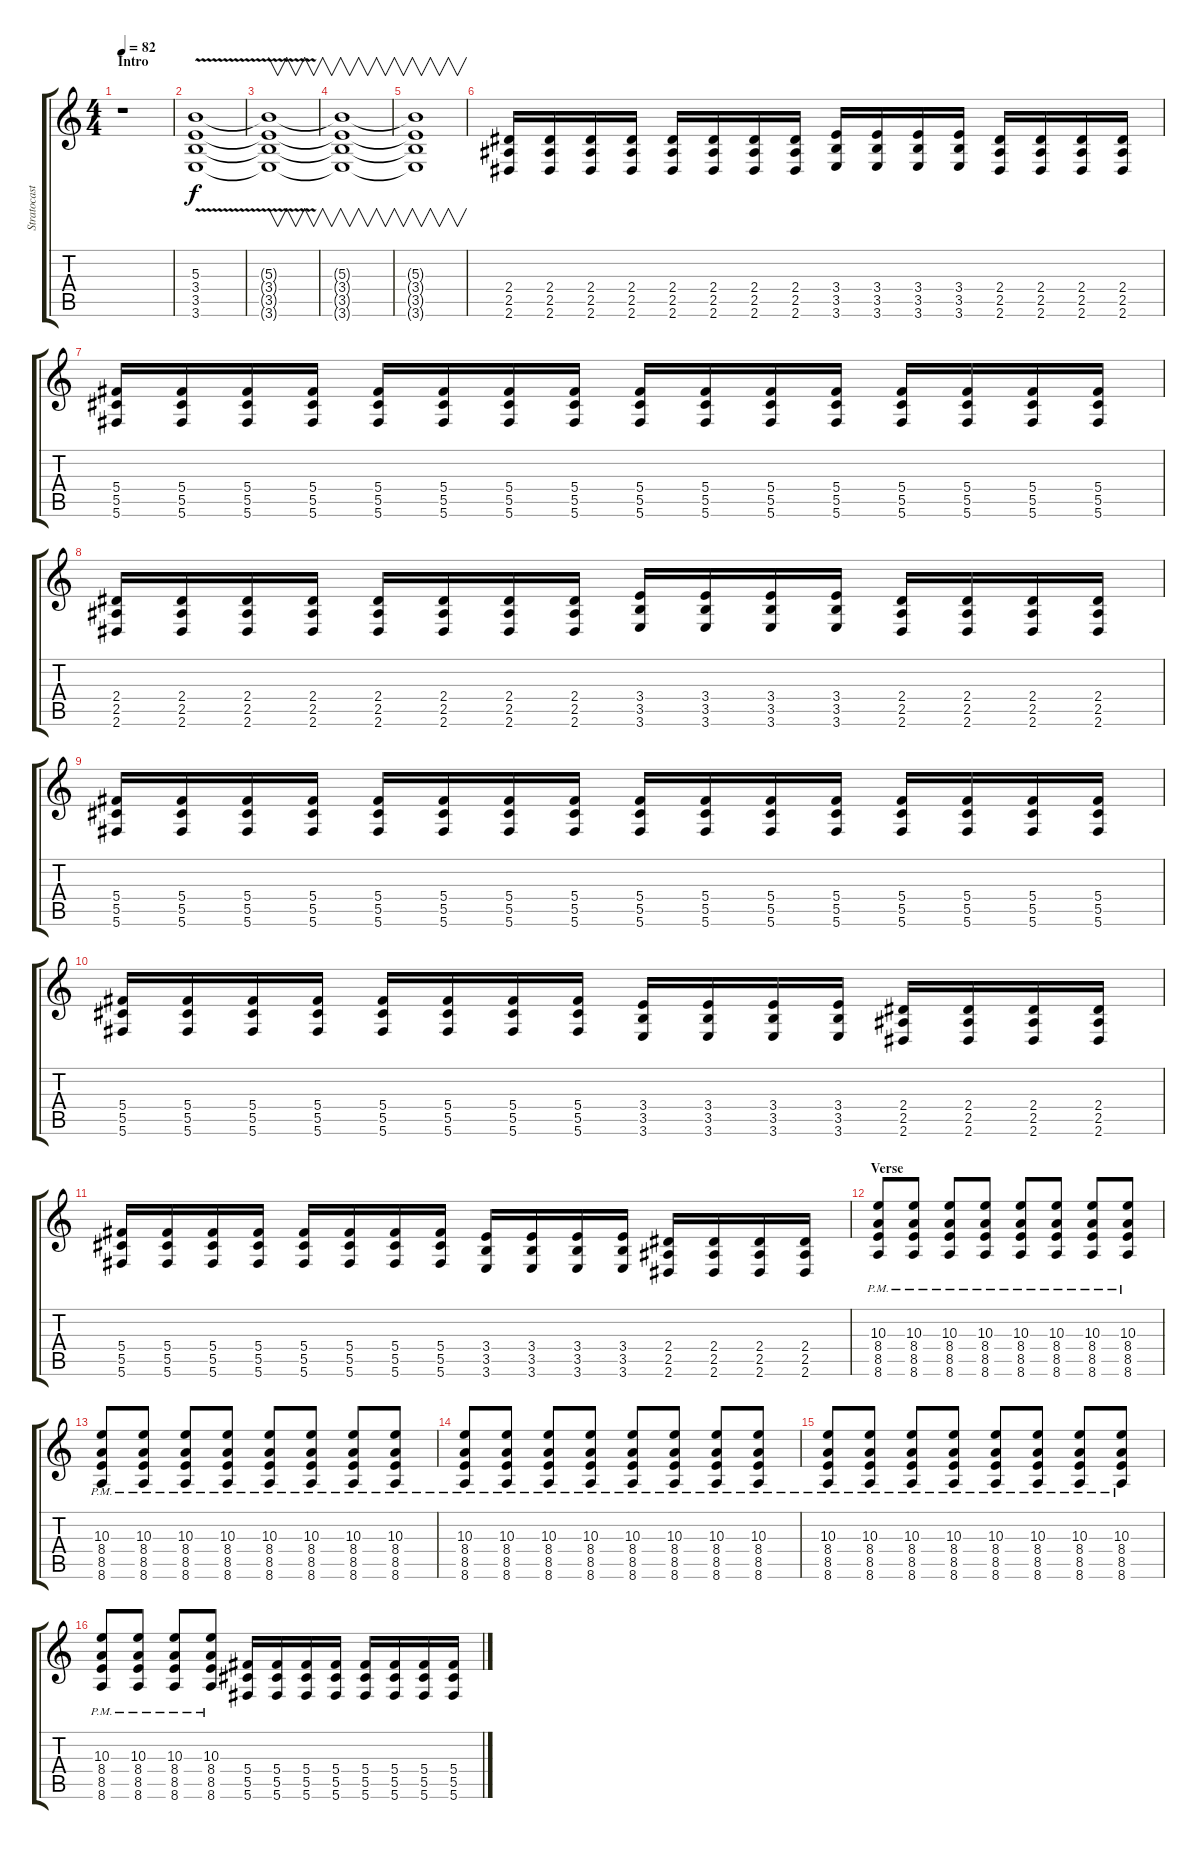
\track ("Stratocaster" "Stratocast") {instrument distortionguitar}
\staff {score tabs}
\tuning (Eb4 Bb3 Gb3 Db3 Ab2 Db2) {hide}
\ts (4 4)
\section ("" "Intro")
\tempo 82
\clef g2
\ks c
r.1{dy f instrument distortionguitar} |
(5.3{v} 3.4{v} 3.5{v} 3.6{v}).1 |
(5.3{t} 3.4{t} 3.5{t} 3.6{t}).1{v} |
(5.3{t} 3.4{t} 3.5{t} 3.6{t}).1{v} |
(5.3{t} 3.4{t} 3.5{t} 3.6{t}).1{v} |
(2.4 2.5 2.6).16 (2.4 2.5 2.6).16 (2.4 2.5 2.6).16 (2.4 2.5 2.6).16 (2.4 2.5 2.6).16 (2.4 2.5 2.6).16 (2.4 2.5 2.6).16 (2.4 2.5 2.6).16 (3.4 3.5 3.6).16 (3.4 3.5 3.6).16 (3.4 3.5 3.6).16 (3.4 3.5 3.6).16 (2.4 2.5 2.6).16 (2.4 2.5 2.6).16 (2.4 2.5 2.6).16 (2.4 2.5 2.6).16 |
(5.4 5.5 5.6).16 (5.4 5.5 5.6).16 (5.4 5.5 5.6).16 (5.4 5.5 5.6).16 (5.4 5.5 5.6).16 (5.4 5.5 5.6).16 (5.4 5.5 5.6).16 (5.4 5.5 5.6).16 (5.4 5.5 5.6).16 (5.4 5.5 5.6).16 (5.4 5.5 5.6).16 (5.4 5.5 5.6).16 (5.4 5.5 5.6).16 (5.4 5.5 5.6).16 (5.4 5.5 5.6).16 (5.4 5.5 5.6).16 |
(2.4 2.5 2.6).16 (2.4 2.5 2.6).16 (2.4 2.5 2.6).16 (2.4 2.5 2.6).16 (2.4 2.5 2.6).16 (2.4 2.5 2.6).16 (2.4 2.5 2.6).16 (2.4 2.5 2.6).16 (3.4 3.5 3.6).16 (3.4 3.5 3.6).16 (3.4 3.5 3.6).16 (3.4 3.5 3.6).16 (2.4 2.5 2.6).16 (2.4 2.5 2.6).16 (2.4 2.5 2.6).16 (2.4 2.5 2.6).16 |
(5.4 5.5 5.6).16 (5.4 5.5 5.6).16 (5.4 5.5 5.6).16 (5.4 5.5 5.6).16 (5.4 5.5 5.6).16 (5.4 5.5 5.6).16 (5.4 5.5 5.6).16 (5.4 5.5 5.6).16 (5.4 5.5 5.6).16 (5.4 5.5 5.6).16 (5.4 5.5 5.6).16 (5.4 5.5 5.6).16 (5.4 5.5 5.6).16 (5.4 5.5 5.6).16 (5.4 5.5 5.6).16 (5.4 5.5 5.6).16 |
(5.4 5.5 5.6).16 (5.4 5.5 5.6).16 (5.4 5.5 5.6).16 (5.4 5.5 5.6).16 (5.4 5.5 5.6).16 (5.4 5.5 5.6).16 (5.4 5.5 5.6).16 (5.4 5.5 5.6).16 (3.4 3.5 3.6).16 (3.4 3.5 3.6).16 (3.4 3.5 3.6).16 (3.4 3.5 3.6).16 (2.4 2.5 2.6).16 (2.4 2.5 2.6).16 (2.4 2.5 2.6).16 (2.4 2.5 2.6).16 |
(5.4 5.5 5.6).16 (5.4 5.5 5.6).16 (5.4 5.5 5.6).16 (5.4 5.5 5.6).16 (5.4 5.5 5.6).16 (5.4 5.5 5.6).16 (5.4 5.5 5.6).16 (5.4 5.5 5.6).16 (3.4 3.5 3.6).16 (3.4 3.5 3.6).16 (3.4 3.5 3.6).16 (3.4 3.5 3.6).16 (2.4 2.5 2.6).16 (2.4 2.5 2.6).16 (2.4 2.5 2.6).16 (2.4 2.5 2.6).16 |
\section ("" "Verse")
(10.3{pm} 8.4{pm} 8.5{pm} 8.6{pm}).8 (10.3{pm} 8.4{pm} 8.5{pm} 8.6{pm}).8 (10.3{pm} 8.4{pm} 8.5{pm} 8.6{pm}).8 (10.3{pm} 8.4{pm} 8.5{pm} 8.6{pm}).8 (10.3{pm} 8.4{pm} 8.5{pm} 8.6{pm}).8 (10.3{pm} 8.4{pm} 8.5{pm} 8.6{pm}).8 (10.3{pm} 8.4{pm} 8.5{pm} 8.6{pm}).8 (10.3{pm} 8.4{pm} 8.5{pm} 8.6{pm}).8 |
(10.3{pm} 8.4{pm} 8.5{pm} 8.6{pm}).8 (10.3{pm} 8.4{pm} 8.5{pm} 8.6{pm}).8 (10.3{pm} 8.4{pm} 8.5{pm} 8.6{pm}).8 (10.3{pm} 8.4{pm} 8.5{pm} 8.6{pm}).8 (10.3{pm} 8.4{pm} 8.5{pm} 8.6{pm}).8 (10.3{pm} 8.4{pm} 8.5{pm} 8.6{pm}).8 (10.3{pm} 8.4{pm} 8.5{pm} 8.6{pm}).8 (10.3{pm} 8.4{pm} 8.5{pm} 8.6{pm}).8 |
(10.3{pm} 8.4{pm} 8.5{pm} 8.6{pm}).8 (10.3{pm} 8.4{pm} 8.5{pm} 8.6{pm}).8 (10.3{pm} 8.4{pm} 8.5{pm} 8.6{pm}).8 (10.3{pm} 8.4{pm} 8.5{pm} 8.6{pm}).8 (10.3{pm} 8.4{pm} 8.5{pm} 8.6{pm}).8 (10.3{pm} 8.4{pm} 8.5{pm} 8.6{pm}).8 (10.3{pm} 8.4{pm} 8.5{pm} 8.6{pm}).8 (10.3{pm} 8.4{pm} 8.5{pm} 8.6{pm}).8 |
(10.3{pm} 8.4{pm} 8.5{pm} 8.6{pm}).8 (10.3{pm} 8.4{pm} 8.5{pm} 8.6{pm}).8 (10.3{pm} 8.4{pm} 8.5{pm} 8.6{pm}).8 (10.3{pm} 8.4{pm} 8.5{pm} 8.6{pm}).8 (10.3{pm} 8.4{pm} 8.5{pm} 8.6{pm}).8 (10.3{pm} 8.4{pm} 8.5{pm} 8.6{pm}).8 (10.3{pm} 8.4{pm} 8.5{pm} 8.6{pm}).8 (10.3{pm} 8.4{pm} 8.5{pm} 8.6{pm}).8 |
(10.3{pm} 8.4{pm} 8.5{pm} 8.6{pm}).8 (10.3{pm} 8.4{pm} 8.5{pm} 8.6{pm}).8 (10.3{pm} 8.4{pm} 8.5{pm} 8.6{pm}).8 (10.3{pm} 8.4{pm} 8.5{pm} 8.6{pm}).8 (5.4 5.5 5.6).16 (5.4 5.5 5.6).16 (5.4 5.5 5.6).16 (5.4 5.5 5.6).16 (5.4 5.5 5.6).16 (5.4 5.5 5.6).16 (5.4 5.5 5.6).16 (5.4 5.5 5.6).16
